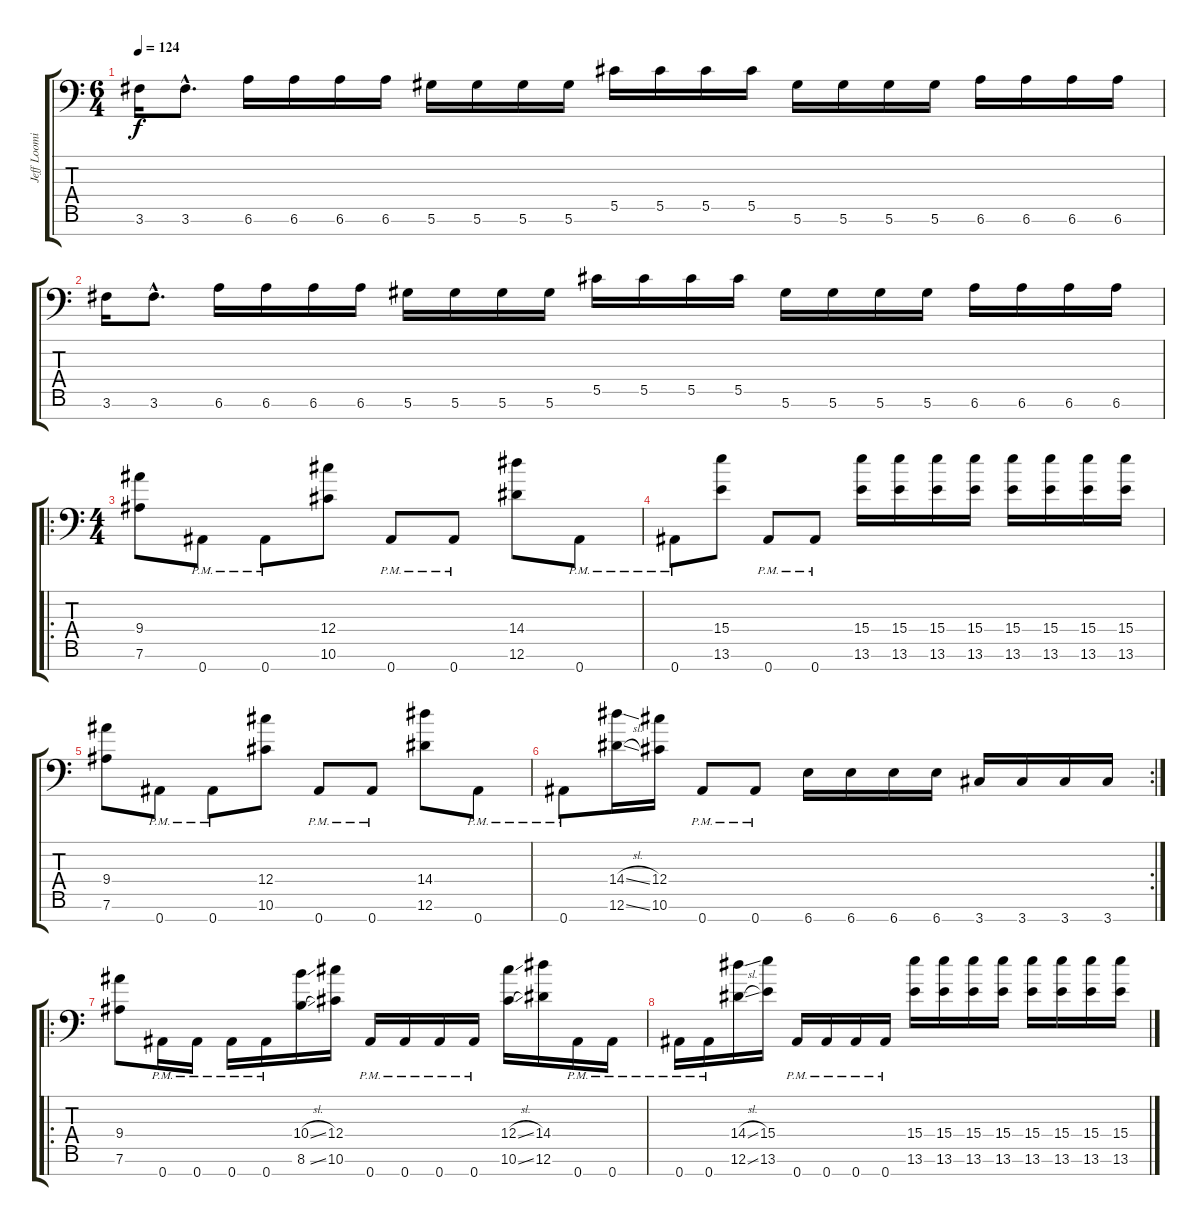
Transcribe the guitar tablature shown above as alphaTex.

\track ("Jeff Loomis Lead" "Jeff Loomi") {instrument distortionguitar}
\staff {score tabs}
\tuning (Eb4 Bb3 Gb3 Db3 Ab2 Eb2 Bb1) {hide}
\ts (6 4)
\tempo 124
\clef f4
\ks c
3.6.16{dy f} 3.6{hac}.8{d} 6.6.16 6.6.16 6.6.16 6.6.16 5.6.16 5.6.16 5.6.16 5.6.16 5.5.16 5.5.16 5.5.16 5.5.16 5.6.16 5.6.16 5.6.16 5.6.16 6.6.16 6.6.16 6.6.16 6.6.16 |
3.6.16 3.6{hac}.8{d} 6.6.16 6.6.16 6.6.16 6.6.16 5.6.16 5.6.16 5.6.16 5.6.16 5.5.16 5.5.16 5.5.16 5.5.16 5.6.16 5.6.16 5.6.16 5.6.16 6.6.16 6.6.16 6.6.16 6.6.16 |
\ro
\ts (4 4)
(9.4 7.6).8 0.7{pm}.8 0.7{pm}.8 (12.4 10.6).8 0.7{pm}.8 0.7{pm}.8 (14.4 12.6).8 0.7{pm}.8 |
0.7{pm}.8 (15.4 13.6).8 0.7{pm}.8 0.7{pm}.8 (15.4 13.6).16 (15.4 13.6).16 (15.4 13.6).16 (15.4 13.6).16 (15.4 13.6).16 (15.4 13.6).16 (15.4 13.6).16 (15.4 13.6).16 |
(9.4 7.6).8 0.7{pm}.8 0.7{pm}.8 (12.4 10.6).8 0.7{pm}.8 0.7{pm}.8 (14.4 12.6).8 0.7{pm}.8 |
\rc 2
0.7{pm}.8 (14.4{sl} 12.6{sl}).16 (12.4 10.6).16 0.7{pm}.8 0.7{pm}.8 6.7.16 6.7.16 6.7.16 6.7.16 3.7.16 3.7.16 3.7.16 3.7.16 |
\ro
(9.4 7.6).8 0.7{pm}.16 0.7{pm}.16 0.7{pm}.16 0.7{pm}.16 (10.4{sl} 8.6{sl}).16 (12.4 10.6).16 0.7{pm}.16 0.7{pm}.16 0.7{pm}.16 0.7{pm}.16 (12.4{sl} 10.6{sl}).16 (14.4 12.6).16 0.7{pm}.16 0.7{pm}.16 |
0.7{pm}.16 0.7{pm}.16 (14.4{sl} 12.6{sl}).16 (15.4 13.6).16 0.7{pm}.16 0.7{pm}.16 0.7{pm}.16 0.7{pm}.16 (15.4 13.6).16 (15.4 13.6).16 (15.4 13.6).16 (15.4 13.6).16 (15.4 13.6).16 (15.4 13.6).16 (15.4 13.6).16 (15.4 13.6).16
